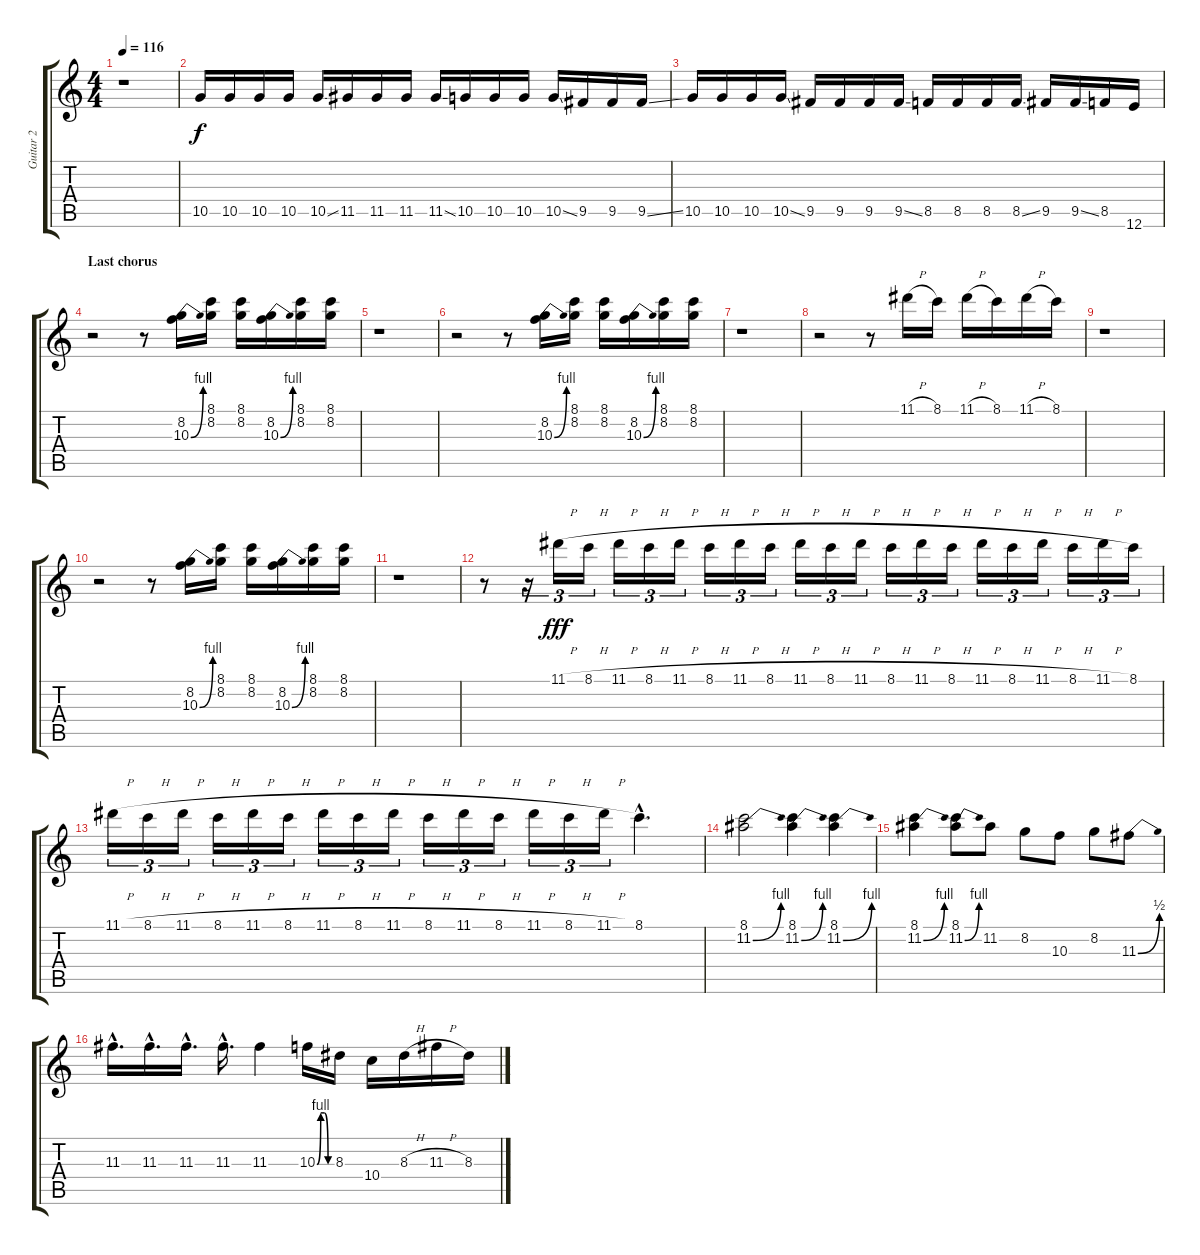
\track ("Guitar 2" "Guitar 2") {instrument distortionguitar}
\staff {score tabs}
\tuning (E4 B3 G3 D3 A2 E2) {hide}
\ts (4 4)
\tempo 116
\clef g2
\ks c
r.1{dy f} |
10.5.16 10.5.16 10.5.16 10.5.16 10.5{ss}.16 11.5.16 11.5.16 11.5.16 11.5{ss}.16 10.5.16 10.5.16 10.5.16 10.5{ss}.16 9.5.16 9.5.16 9.5{ss}.16 |
10.5.16 10.5.16 10.5.16 10.5{ss}.16 9.5.16 9.5.16 9.5.16 9.5{ss}.16 8.5.16 8.5.16 8.5.16 8.5{ss}.16 9.5.16 9.5{ss}.16 8.5.16 12.6.16 |
\section ("" "Last chorus")
r.2 r.8 (8.2 10.3{be (bend 0 0 60 4)}).16 (8.1 8.2).16 (8.1 8.2).16 (8.2 10.3{be (bend 0 0 60 4)}).16 (8.1 8.2).16 (8.1 8.2).16 |
r.1 |
r.2 r.8 (8.2 10.3{be (bend 0 0 60 4)}).16 (8.1 8.2).16 (8.1 8.2).16 (8.2 10.3{be (bend 0 0 60 4)}).16 (8.1 8.2).16 (8.1 8.2).16 |
r.1 |
r.2 r.8 11.1{h}.16 8.1.16 11.1{h}.16 8.1.16 11.1{h}.16 8.1.16 |
r.1 |
r.2 r.8 (8.2 10.3{be (bend 0 0 60 4)}).16 (8.1 8.2).16 (8.1 8.2).16 (8.2 10.3{be (bend 0 0 60 4)}).16 (8.1 8.2).16 (8.1 8.2).16 |
r.1 |
r.8 r.16{tu (3 2)} 11.1{h}.16{tu (3 2) dy fff} 8.1{h}.16{tu (3 2)} 11.1{h}.16{tu (3 2)} 8.1{h}.16{tu (3 2)} 11.1{h}.16{tu (3 2)} 8.1{h}.16{tu (3 2)} 11.1{h}.16{tu (3 2)} 8.1{h}.16{tu (3 2)} 11.1{h}.16{tu (3 2)} 8.1{h}.16{tu (3 2)} 11.1{h}.16{tu (3 2)} 8.1{h}.16{tu (3 2)} 11.1{h}.16{tu (3 2)} 8.1{h}.16{tu (3 2)} 11.1{h}.16{tu (3 2)} 8.1{h}.16{tu (3 2)} 11.1{h}.16{tu (3 2)} 8.1{h}.16{tu (3 2)} 11.1{h}.16{tu (3 2)} 8.1.16{tu (3 2)} |
11.1{h}.16{tu (3 2)} 8.1{h}.16{tu (3 2)} 11.1{h}.16{tu (3 2)} 8.1{h}.16{tu (3 2)} 11.1{h}.16{tu (3 2)} 8.1{h}.16{tu (3 2)} 11.1{h}.16{tu (3 2)} 8.1{h}.16{tu (3 2)} 11.1{h}.16{tu (3 2)} 8.1{h}.16{tu (3 2)} 11.1{h}.16{tu (3 2)} 8.1{h}.16{tu (3 2)} 11.1{h}.16{tu (3 2)} 8.1{h}.16{tu (3 2)} 11.1{h}.16{tu (3 2)} 8.1{hac}.4{d} |
(8.1 11.2{be (bend 0 0 60 4)}).2 (8.1 11.2{be (bend 0 0 60 4)}).4 (8.1 11.2{be (bend 0 0 60 4)}).4 |
(8.1 11.2{be (bend 0 0 60 4)}).4 (8.1 11.2{be (bend 0 0 60 4)}).8 11.2.8 8.2.8 10.3.8 8.2.8 11.3{be (bend 0 0 60 2)}.8 |
11.3{hac}.16{d} 11.3{hac}.16{d} 11.3{hac}.16{d} 11.3{hac}.16{d} 11.3.4 10.3{be (custom 0 0 15 4 30 4 45 0 60 0)}.16 8.3.16 10.4.16 8.3{h}.16 11.3{h}.16 8.3.16
